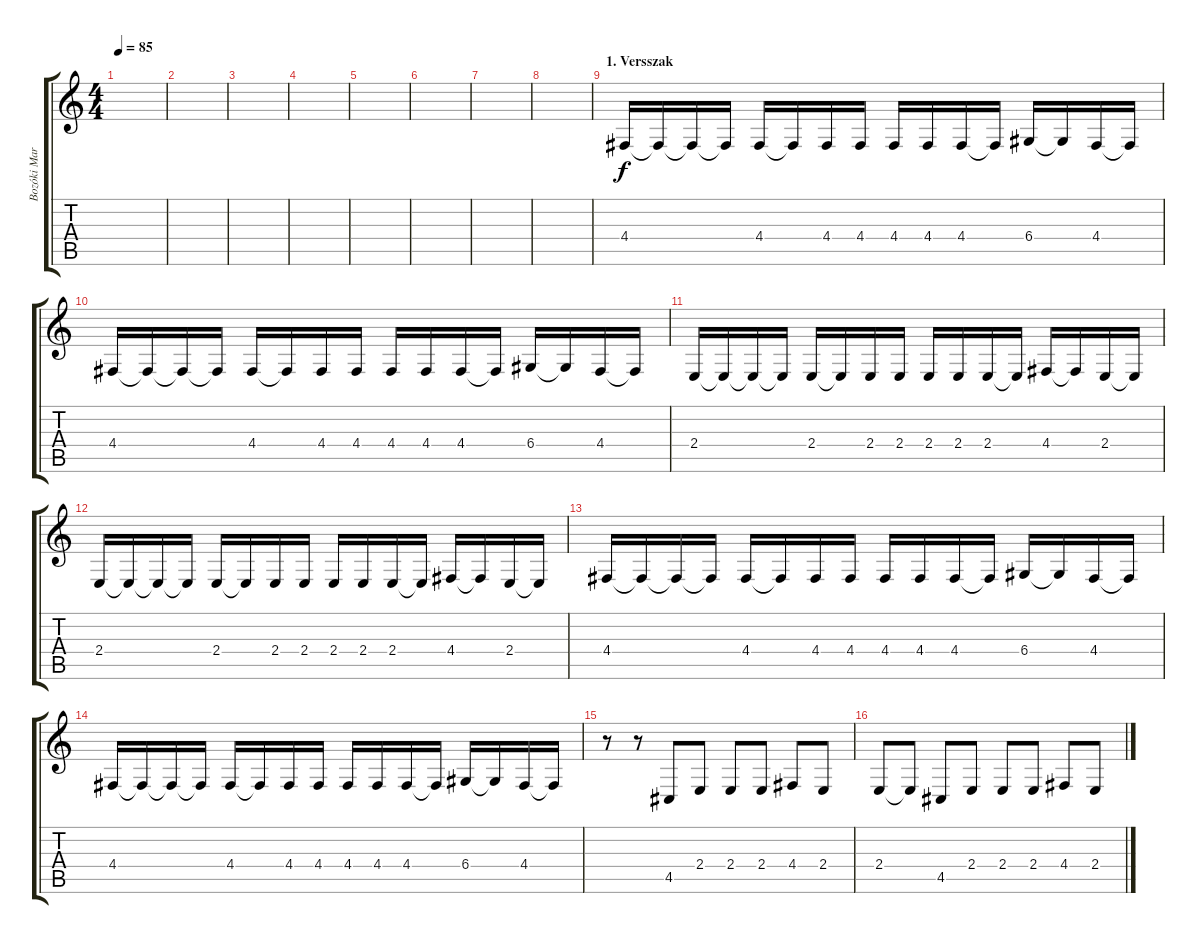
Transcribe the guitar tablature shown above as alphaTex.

\track ("Bozóki Marci - Ének" "Bozóki Mar") {instrument cello}
\staff {score tabs}
\tuning (E4 B3 G3 D3 A2 E2) {hide}
\ts (4 4)
\tempo 85
\clef g2
\ks c
|
|
|
|
|
|
|
|
\section ("" "1. Versszak")
4.4.16 4.4{t}.16 4.4{t}.16 4.4{t}.16 4.4.16 4.4{t}.16 4.4.16 4.4.16 4.4.16 4.4.16 4.4.16 4.4{t}.16 6.4.16 6.4{t}.16 4.4.16 4.4{t}.16 |
4.4.16 4.4{t}.16 4.4{t}.16 4.4{t}.16 4.4.16 4.4{t}.16 4.4.16 4.4.16 4.4.16 4.4.16 4.4.16 4.4{t}.16 6.4.16 6.4{t}.16 4.4.16 4.4{t}.16 |
2.4.16 2.4{t}.16 2.4{t}.16 2.4{t}.16 2.4.16 2.4{t}.16 2.4.16 2.4.16 2.4.16 2.4.16 2.4.16 2.4{t}.16 4.4.16 4.4{t}.16 2.4.16 2.4{t}.16 |
2.4.16 2.4{t}.16 2.4{t}.16 2.4{t}.16 2.4.16 2.4{t}.16 2.4.16 2.4.16 2.4.16 2.4.16 2.4.16 2.4{t}.16 4.4.16 4.4{t}.16 2.4.16 2.4{t}.16 |
4.4.16 4.4{t}.16 4.4{t}.16 4.4{t}.16 4.4.16 4.4{t}.16 4.4.16 4.4.16 4.4.16 4.4.16 4.4.16 4.4{t}.16 6.4.16 6.4{t}.16 4.4.16 4.4{t}.16 |
4.4.16 4.4{t}.16 4.4{t}.16 4.4{t}.16 4.4.16 4.4{t}.16 4.4.16 4.4.16 4.4.16 4.4.16 4.4.16 4.4{t}.16 6.4.16 6.4{t}.16 4.4.16 4.4{t}.16 |
r.8 r.8 4.5.8 2.4.8 2.4.8 2.4.8 4.4.8 2.4.8 |
2.4.8 2.4{t}.8 4.5.8 2.4.8 2.4.8 2.4.8 4.4.8 2.4.8
